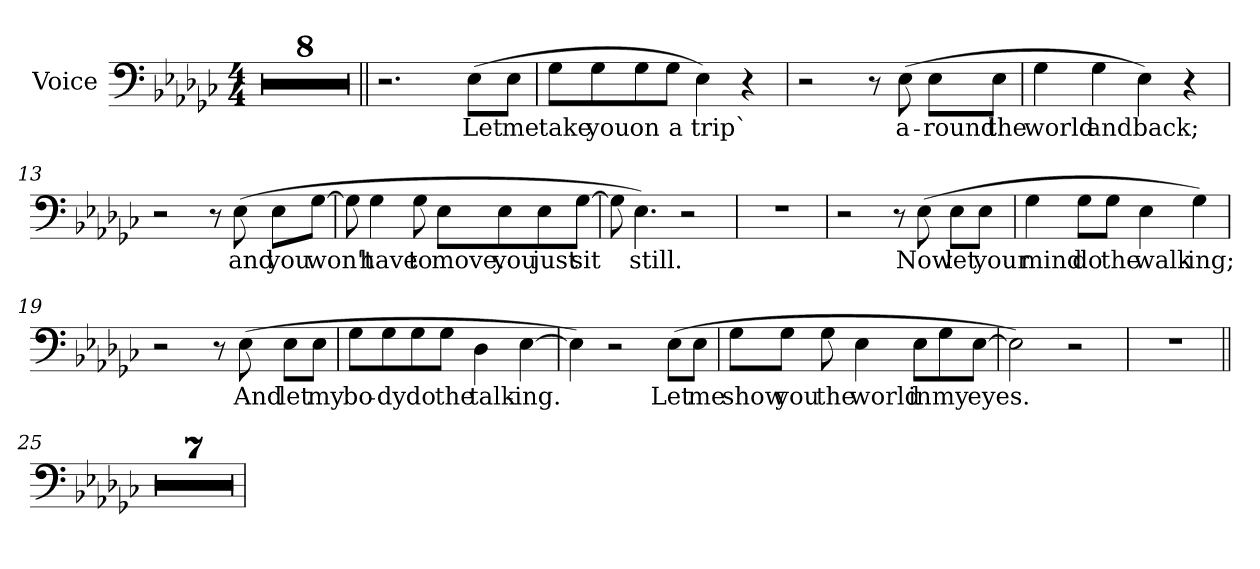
**kern	**text
*part1	*part1
*staff1	*staff1
*I"Voice	*
*I'Voice	*
!!LO:PB:g=z
*clefF4	*
*k[b-e-a-d-g-c-]	*
*e-:	*
*M4/4	*
=1	=1
1r	.
=2	=2
1r	.
=3	=3
1r	.
=4	=4
1r	.
=5	=5
1r	.
=6	=6
1r	.
=7	=7
1r	.
=8	=8
1r	.
=9||	=9||
2.r	.
!	!LO:LY:b:color=#000000
(8E-i\L	Let
!	!LO:LY:b:color=#000000
8E-i\J	me
!!LO:LB:g=z
=10	=10
!	!LO:LY:b:color=#000000
8G-i\L	take
!	!LO:LY:b:color=#000000
8G-i\	you
!	!LO:LY:b:color=#000000
8G-i\	on
!	!LO:LY:b:color=#000000
8G-i\J	a
!	!LO:LY:b:color=#000000
4E-i\)	trip`
4r	.
=11	=11
2r	.
8r	.
!	!LO:LY:b:color=#000000
(8E-i\	a-
!	!LO:LY:b:color=#000000
8E-i\L	-round
!	!LO:LY:b:color=#000000
8E-i\J	the
=12	=12
!	!LO:LY:b:color=#000000
4G-i\	world
!	!LO:LY:b:color=#000000
4G-i\	and
!	!LO:LY:b:color=#000000
4E-i\)	back;
4r	.
=13	=13
2r	.
8r	.
!	!LO:LY:b:color=#000000
(8E-i\	and
!	!LO:LY:b:color=#000000
8E-i\L	you
!	!LO:LY:b:color=#000000
[8G-i\J	won't
!!LO:LB:g=z
=14	=14
8G-i\]	.
!	!LO:LY:b:color=#000000
4G-i\	have
!	!LO:LY:b:color=#000000
8G-i\	to
!	!LO:LY:b:color=#000000
8E-i\L	move.
!	!LO:LY:b:color=#000000
8E-i\	you
!	!LO:LY:b:color=#000000
8E-i\	just
!	!LO:LY:b:color=#000000
[8G-i\J	sit
=15	=15
8G-i\]	.
!	!LO:LY:b:color=#000000
4.E-i\)	still.
2r	.
=16	=16
1r	.
=17	=17
2r	.
8r	.
!	!LO:LY:b:color=#000000
(8E-i\	Now
!	!LO:LY:b:color=#000000
8E-i\L	let
!	!LO:LY:b:color=#000000
8E-i\J	your
=18	=18
!	!LO:LY:b:color=#000000
4G-i\	mind
!	!LO:LY:b:color=#000000
8G-i\L	do
!	!LO:LY:b:color=#000000
8G-i\J	the
!	!LO:LY:b:color=#000000
4E-i\	walk-
!	!LO:LY:b:color=#000000
4G-i\)	-ing;
!!LO:LB:g=z
=19	=19
2r	.
8r	.
!	!LO:LY:b:color=#000000
(8E-i\	And
!	!LO:LY:b:color=#000000
8E-i\L	let
!	!LO:LY:b:color=#000000
8E-i\J	my
=20	=20
!	!LO:LY:b:color=#000000
8G-i\L	bo-
!	!LO:LY:b:color=#000000
8G-i\	-dy
!	!LO:LY:b:color=#000000
8G-i\	do
!	!LO:LY:b:color=#000000
8G-i\J	the
!	!LO:LY:b:color=#000000
4D-i\	talk-
!	!LO:LY:b:color=#000000
[4E-i\	-ing.
=21	=21
4E-i\])	.
2r	.
!	!LO:LY:b:color=#000000
(8E-i\L	Let
!	!LO:LY:b:color=#000000
8E-i\J	me
=22	=22
!	!LO:LY:b:color=#000000
8G-i\L	show
!	!LO:LY:b:color=#000000
8G-i\J	you
!	!LO:LY:b:color=#000000
8G-i\	the
!	!LO:LY:b:color=#000000
4E-i\	world
!	!LO:LY:b:color=#000000
8E-i\L	in
!	!LO:LY:b:color=#000000
8G-i\	my
!	!LO:LY:b:color=#000000
[8E-i\J	eyes.
!!LO:LB:g=z
=23	=23
2E-i\])	.
2r	.
=24	=24
1r	.
=25||	=25||
1r	.
=26	=26
1r	.
=27	=27
1r	.
=28	=28
1r	.
=29	=29
1r	.
=30	=30
1r	.
=31	=31
1r	.
=	=
*-	*-
